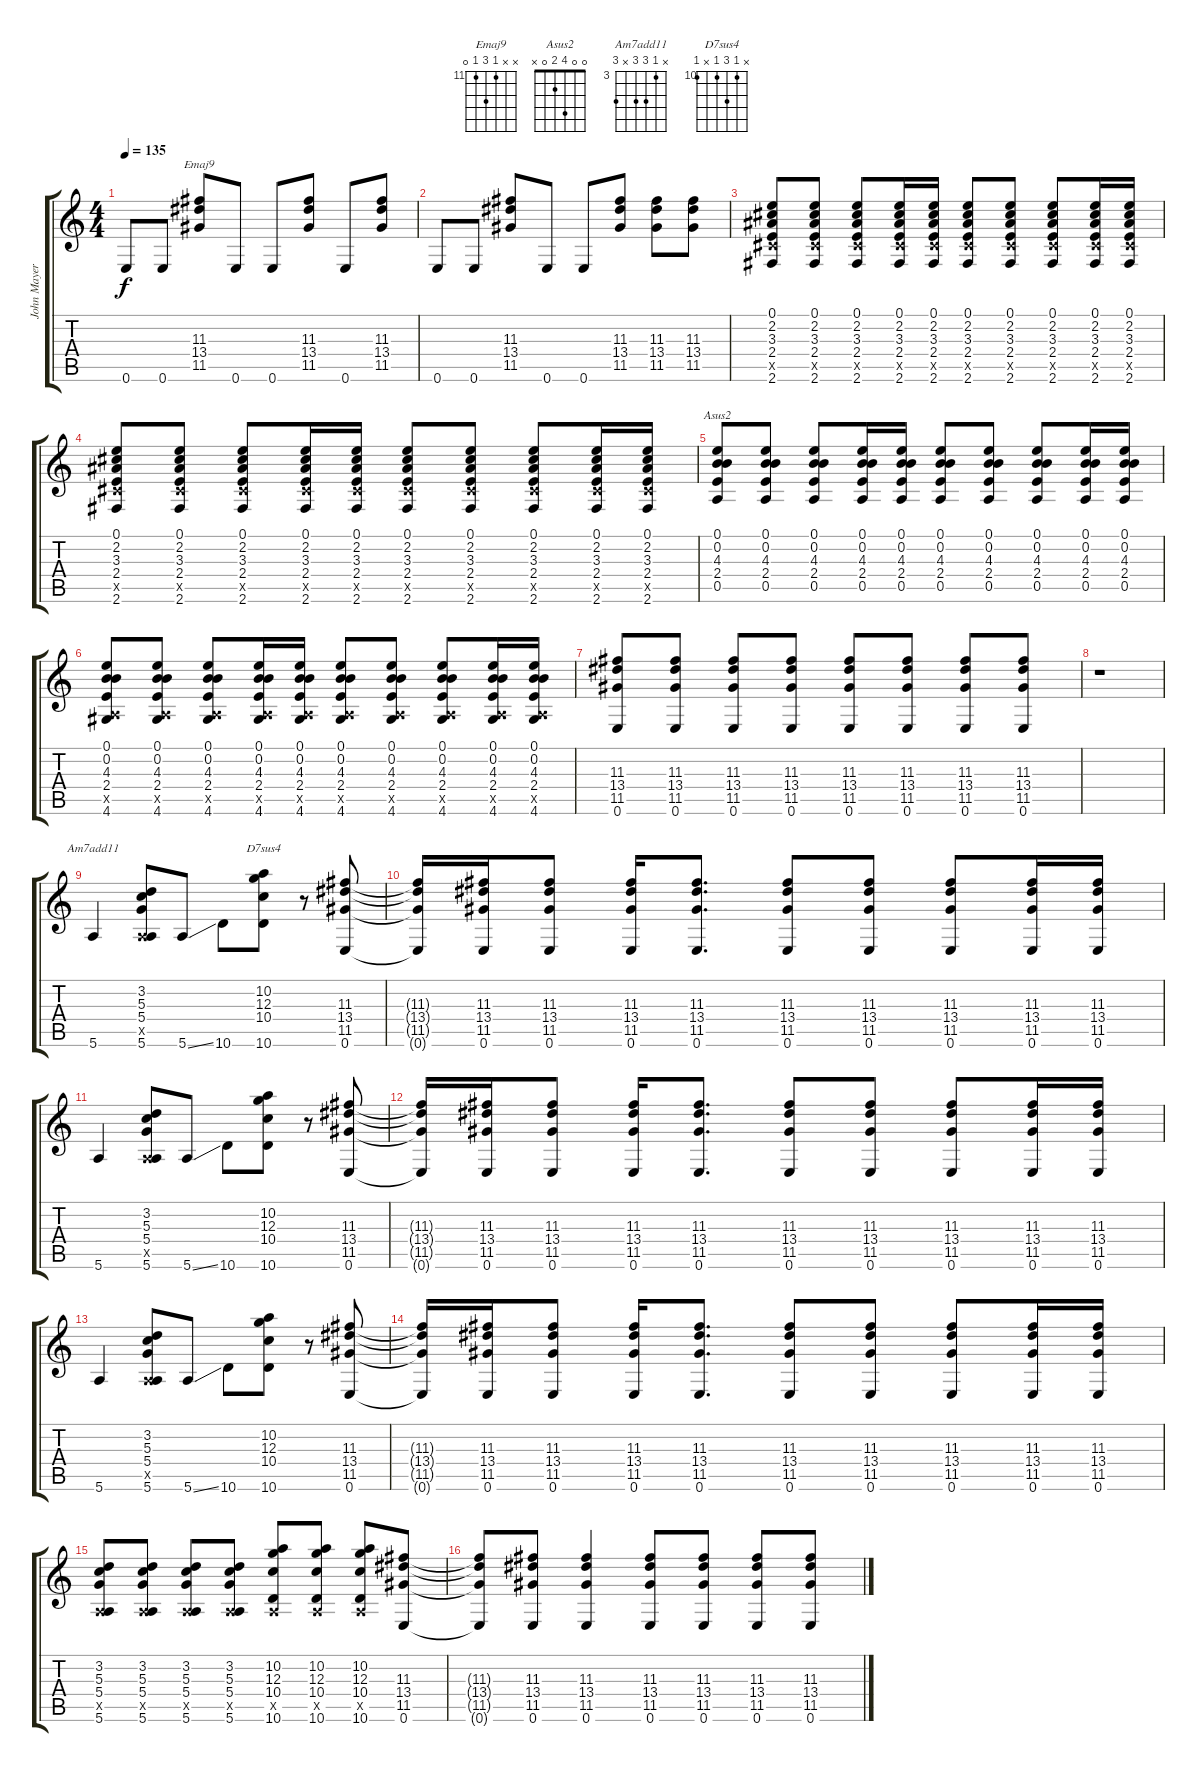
\track ("John Mayer" "John Mayer") {instrument acousticguitarsteel}
\staff {score tabs}
\tuning (E4 B3 G3 D3 A2 E2) {hide}
\chord ("Emaj9" x x 11 13 11 0) {firstfret 11}
\chord ("Asus2" 0 0 4 2 0 x)
\chord ("Am7add11" x 3 5 5 x 5) {firstfret 3}
\chord ("D7sus4" x 10 12 10 x 10) {firstfret 10}
\ts (4 4)
\tempo 135
\clef g2
\ks c
0.6.8{dy f} 0.6.8 (11.3 13.4 11.5).8{ch "Emaj9"} 0.6.8 0.6.8 (11.3 13.4 11.5).8 0.6.8 (11.3 13.4 11.5).8 |
0.6.8 0.6.8 (11.3 13.4 11.5).8 0.6.8 0.6.8 (11.3 13.4 11.5).8 (11.3 13.4 11.5).8 (11.3 13.4 11.5).8 |
(0.1 2.2 3.3 2.4 4.5{x} 2.6).8 (0.1 2.2 3.3 2.4 4.5{x} 2.6).8 (0.1 2.2 3.3 2.4 4.5{x} 2.6).8 (0.1 2.2 3.3 2.4 4.5{x} 2.6).16 (0.1 2.2 3.3 2.4 4.5{x} 2.6).16 (0.1 2.2 3.3 2.4 4.5{x} 2.6).8 (0.1 2.2 3.3 2.4 4.5{x} 2.6).8 (0.1 2.2 3.3 2.4 4.5{x} 2.6).8 (0.1 2.2 3.3 2.4 4.5{x} 2.6).16 (0.1 2.2 3.3 2.4 4.5{x} 2.6).16 |
(0.1 2.2 3.3 2.4 4.5{x} 2.6).8 (0.1 2.2 3.3 2.4 4.5{x} 2.6).8 (0.1 2.2 3.3 2.4 4.5{x} 2.6).8 (0.1 2.2 3.3 2.4 4.5{x} 2.6).16 (0.1 2.2 3.3 2.4 4.5{x} 2.6).16 (0.1 2.2 3.3 2.4 4.5{x} 2.6).8 (0.1 2.2 3.3 2.4 4.5{x} 2.6).8 (0.1 2.2 3.3 2.4 4.5{x} 2.6).8 (0.1 2.2 3.3 2.4 4.5{x} 2.6).16 (0.1 2.2 3.3 2.4 4.5{x} 2.6).16 |
(0.1 0.2 4.3 2.4 0.5).8{ch "Asus2"} (0.1 0.2 4.3 2.4 0.5).8 (0.1 0.2 4.3 2.4 0.5).8 (0.1 0.2 4.3 2.4 0.5).16 (0.1 0.2 4.3 2.4 0.5).16 (0.1 0.2 4.3 2.4 0.5).8 (0.1 0.2 4.3 2.4 0.5).8 (0.1 0.2 4.3 2.4 0.5).8 (0.1 0.2 4.3 2.4 0.5).16 (0.1 0.2 4.3 2.4 0.5).16 |
(0.1 0.2 4.3 2.4 0.5{x} 4.6).8 (0.1 0.2 4.3 2.4 0.5{x} 4.6).8 (0.1 0.2 4.3 2.4 0.5{x} 4.6).8 (0.1 0.2 4.3 2.4 0.5{x} 4.6).16 (0.1 0.2 4.3 2.4 0.5{x} 4.6).16 (0.1 0.2 4.3 2.4 0.5{x} 4.6).8 (0.1 0.2 4.3 2.4 0.5{x} 4.6).8 (0.1 0.2 4.3 2.4 0.5{x} 4.6).8 (0.1 0.2 4.3 2.4 0.5{x} 4.6).16 (0.1 0.2 4.3 2.4 0.5{x} 4.6).16 |
(11.3 13.4 11.5 0.6).8 (11.3 13.4 11.5 0.6).8 (11.3 13.4 11.5 0.6).8 (11.3 13.4 11.5 0.6).8 (11.3 13.4 11.5 0.6).8 (11.3 13.4 11.5 0.6).8 (11.3 13.4 11.5 0.6).8 (11.3 13.4 11.5 0.6).8 |
r.1 |
5.6.4{ch "Am7add11"} (3.2 5.3 5.4 0.5{x} 5.6).8 5.6{ss}.8 10.6.8 (10.2 12.3 10.4 10.6).8{ch "D7sus4"} r.8 (11.3 13.4 11.5 0.6).8 |
(11.3{t} 13.4{t} 11.5{t} 0.6{t}).16 (11.3 13.4 11.5 0.6).16 (11.3 13.4 11.5 0.6).8 (11.3 13.4 11.5 0.6).16 (11.3 13.4 11.5 0.6).8{d} (11.3 13.4 11.5 0.6).8 (11.3 13.4 11.5 0.6).8 (11.3 13.4 11.5 0.6).8 (11.3 13.4 11.5 0.6).16 (11.3 13.4 11.5 0.6).16 |
5.6.4 (3.2 5.3 5.4 0.5{x} 5.6).8 5.6{ss}.8 10.6.8 (10.2 12.3 10.4 10.6).8 r.8 (11.3 13.4 11.5 0.6).8 |
(11.3{t} 13.4{t} 11.5{t} 0.6{t}).16 (11.3 13.4 11.5 0.6).16 (11.3 13.4 11.5 0.6).8 (11.3 13.4 11.5 0.6).16 (11.3 13.4 11.5 0.6).8{d} (11.3 13.4 11.5 0.6).8 (11.3 13.4 11.5 0.6).8 (11.3 13.4 11.5 0.6).8 (11.3 13.4 11.5 0.6).16 (11.3 13.4 11.5 0.6).16 |
5.6.4 (3.2 5.3 5.4 0.5{x} 5.6).8 5.6{ss}.8 10.6.8 (10.2 12.3 10.4 10.6).8 r.8 (11.3 13.4 11.5 0.6).8 |
(11.3{t} 13.4{t} 11.5{t} 0.6{t}).16 (11.3 13.4 11.5 0.6).16 (11.3 13.4 11.5 0.6).8 (11.3 13.4 11.5 0.6).16 (11.3 13.4 11.5 0.6).8{d} (11.3 13.4 11.5 0.6).8 (11.3 13.4 11.5 0.6).8 (11.3 13.4 11.5 0.6).8 (11.3 13.4 11.5 0.6).16 (11.3 13.4 11.5 0.6).16 |
(3.2 5.3 5.4 0.5{x} 5.6).8 (3.2 5.3 5.4 0.5{x} 5.6).8 (3.2 5.3 5.4 0.5{x} 5.6).8 (3.2 5.3 5.4 0.5{x} 5.6).8 (10.2 12.3 10.4 0.5{x} 10.6).8 (10.2 12.3 10.4 0.5{x} 10.6).8 (10.2 12.3 10.4 0.5{x} 10.6).8 (11.3 13.4 11.5 0.6).8 |
(11.3{t} 13.4{t} 11.5{t} 0.6{t}).8 (11.3 13.4 11.5 0.6).8 (11.3 13.4 11.5 0.6).4 (11.3 13.4 11.5 0.6).8 (11.3 13.4 11.5 0.6).8 (11.3 13.4 11.5 0.6).8 (11.3 13.4 11.5 0.6).8
